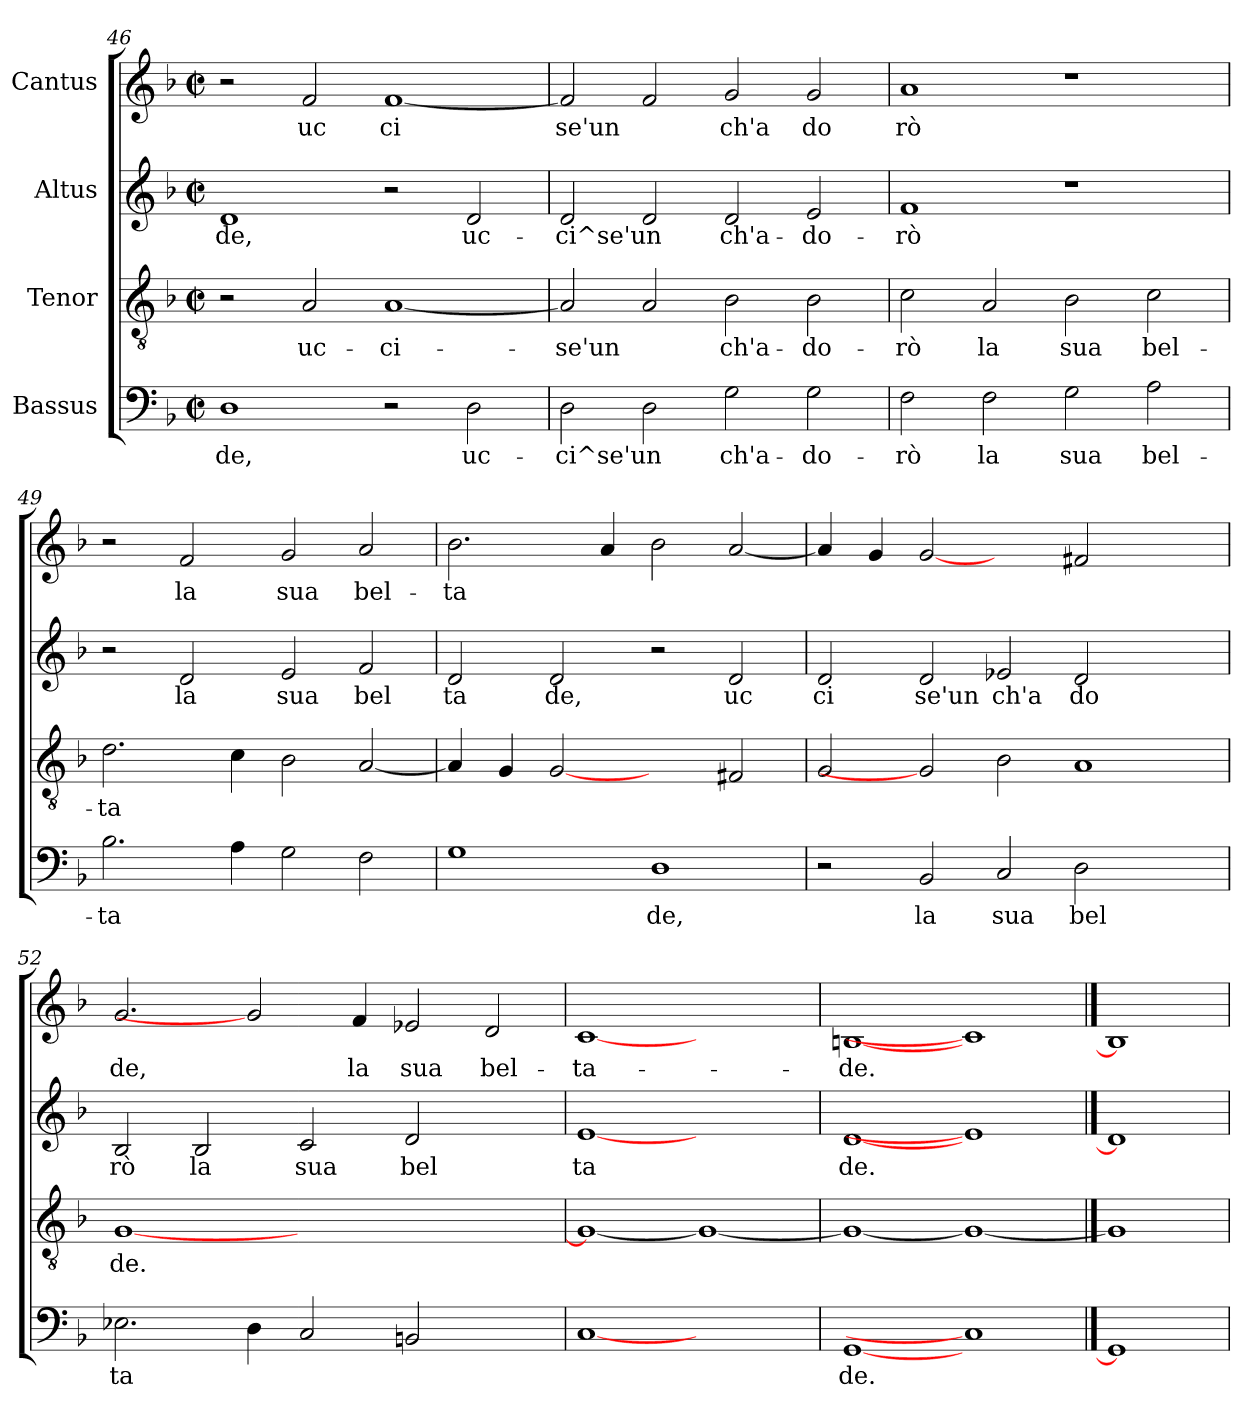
**kern	**text	**kern	**text	**kern	**text	**kern	**text
*part4	*part4	*part3	*part3	*part2	*part2	*part1	*part1
*staff4	*staff4	*staff3	*staff3	*staff2	*staff2	*staff1	*staff1
*I"Bassus	*	*I"Tenor	*	*I"Altus	*	*I"Cantus	*
*clefF4	*	*clefGv2	*	*clefG2	*	*clefG2	*
*k[b-]	*	*k[b-]	*	*k[b-]	*	*k[b-]	*
*F:	*	*F:	*	*F:	*	*F:	*
*M2/2	*	*M2/2	*	*M2/2	*	*M2/2	*
*met(c|)	*	*met(c|)	*	*met(c|)	*	*met(c|)	*
=46	=46	=46	=46	=46	=46	=46	=46
!	!LO:LY:b:cj	!	!	!	!LO:LY:b:cj	!	!
1D	-de,	2r	.	1d	-de,	2r	.
!	!	!	!LO:LY:b:cj	!	!	!	!LO:LY:b:cj
.	.	2A/	uc-	.	.	2f/	uc
!	!	!	!LO:LY:b:cj	!	!	!	!LO:LY:b:cj
2r	.	[<1A	-ci-	2r	.	[<1f	ci
!	!LO:LY:b:cj	!	!	!	!LO:LY:b:cj	!	!
2D\	uc-	.	.	2d/	uc-	.	.
=47	=47	=47	=47	=47	=47	=47	=47
!	!LO:LY:b:cj	!	!LO:LY:b:cj	!	!LO:LY:b:cj	!	!LO:LY:b:cj
2D\	-ci^se'un	2A/]	-se'un	2d/	-ci^se'un	2f/]	se'un
!	!LO:LY:b:cj	!	!LO:LY:b:cj	!	!LO:LY:b:cj	!	!LO:LY:b:cj
2D\	.	2A/	.	2d/	.	2f/	.
!	!LO:LY:b:cj	!	!LO:LY:b:cj	!	!LO:LY:b:cj	!	!LO:LY:b:cj
2G\	ch'a-	2B-\	ch'a-	2d/	ch'a-	2g/	ch'a
!	!LO:LY:b:cj	!	!LO:LY:b:cj	!	!LO:LY:b:cj	!	!LO:LY:b:cj
2G\	-do-	2B-\	-do-	2e/	-do-	2g/	do
=48	=48	=48	=48	=48	=48	=48	=48
!	!LO:LY:b:cj	!	!LO:LY:b:cj	!	!LO:LY:b:cj	!	!LO:LY:b:cj
2F\	-rò	2c\	-rò	1f	-rò	1a	rò
!	!LO:LY:b:cj	!	!LO:LY:b:cj	!	!	!	!
2F\	la	2A/	la	.	.	.	.
!	!LO:LY:b:cj	!	!LO:LY:b:cj	!	!	!	!
2G\	sua	2B-\	sua	1r	.	1r	.
!	!LO:LY:b:cj	!	!LO:LY:b:cj	!	!	!	!
2A\	bel-	2c\	bel-	.	.	.	.
!!LO:LB:g=z
=49	=49	=49	=49	=49	=49	=49	=49
!	!LO:LY:b:cj	!	!LO:LY:b:cj	!	!	!	!
2.B-\	-ta	2.d\	-ta	2r	.	2r	.
!	!	!	!	!	!LO:LY:b:cj	!	!LO:LY:b:cj
.	.	.	.	2d/	la	2f/	la
!	!LO:LY:b:cj	!	!LO:LY:b:cj	!	!	!	!
4A\	.	4c\	.	.	.	.	.
!	!LO:LY:b:cj	!	!LO:LY:b:cj	!	!LO:LY:b:cj	!	!LO:LY:b:cj
2G\	.	2B-\	.	2e/	sua	2g/	sua
!	!LO:LY:b:cj	!	!LO:LY:b:cj	!	!LO:LY:b:cj	!	!LO:LY:b:cj
2F\	.	[<2A/	.	2f/	bel	2a/	bel-
=50	=50	=50	=50	=50	=50	=50	=50
!	!LO:LY:b:cj	!	!LO:LY:b:cj	!	!LO:LY:b:cj	!	!LO:LY:b:cj
1G	.	4A/]	.	2d/	ta	2.b-\	-ta-
!	!	!	!LO:LY:b:cj	!	!	!	!
.	.	4G/	.	.	.	.	.
!	!	!	!LO:LY:b:cj	!	!LO:LY:b:cj	!	!
.	.	[2G	.	2d/	de,	.	.
!	!	!	!	!	!	!	!LO:LY:b:cj
.	.	.	.	.	.	4a/	--
!	!LO:LY:b:cj	!	!	!	!	!	!LO:LY:b:cj
1D	de,	2ryy	.	2r	.	2b-\	--
!	!	!	!LO:LY:b:cj	!	!LO:LY:b:cj	!	!LO:LY:b:cj
.	.	2F#/	.	2d/	uc	[<2a/	--
=51	=51	=51	=51	=51	=51	=51	=51
!	!	!	!LO:LY:b:cj	!	!LO:LY:b:cj	!	!LO:LY:b:cj
2r	.	2G/	.	2d/	ci	4a/]	--
!	!	!	!	!	!	!	!LO:LY:b:cj
.	.	.	.	.	.	4g/	--
!	!LO:LY:b:cj	!	!	!	!LO:LY:b:cj	!	!LO:LY:b:cj
2BB-/	la	2G]	.	2d/	se'un	[2g	--
!	!LO:LY:b:cj	!	!LO:LY:b:cj	!	!LO:LY:b:cj	!	!
2C/	sua	2B-\	.	2e-/	ch'a	2ryy	.
!	!LO:LY:b:cj	!	!LO:LY:b:cj	!	!LO:LY:b:cj	!	!LO:LY:b:cj
2D\	bel	1A	.	2d/	do	2f#/	--
2ryy	.	.	.	2ryy	.	2ryy	.
=52	=52	=52	=52	=52	=52	=52	=52
!	!LO:LY:b:cj	!	!LO:LY:b:cj	!	!LO:LY:b:cj	!	!LO:LY:b:cj
2.E-\	ta	[<1G	de.	2B-/	rò	2.g/	-de,
!	!	!	!	!	!LO:LY:b:cj	!	!
.	.	.	.	2B-/	la	.	.
!	!LO:LY:b:cj	!	!	!	!	!	!
4D\	.	.	.	.	.	2g]	.
!	!LO:LY:b:cj	!	!	!	!LO:LY:b:cj	!	!
2C/	.	1.ryy	.	2c/	sua	.	.
!	!	!	!	!	!	!	!LO:LY:b:cj
.	.	.	.	.	.	4f/	la
!	!LO:LY:b:cj	!	!	!	!LO:LY:b:cj	!	!LO:LY:b:cj
2BB/	.	.	.	2d/	bel	2e-/	sua
!	!	!	!	!	!	!	!LO:LY:b:cj
2ryy	.	.	.	2ryy	.	2d/	bel-
=53	=53	=53	=53	=53	=53	=53	=53
!	!LO:LY:b:cj	!	!LO:LY:b:cj	!	!LO:LY:b:cj	!	!LO:LY:b:cj
[1C	.	1G_<	.	[1e	ta	[1c	-ta-
1ryy	.	1G_	.	1ryy	.	1ryy	.
=54	=54	=54	=54	=54	=54	=54	=54
!	!LO:LY:b:cj	!	!LO:LY:b:cj	!	!LO:LY:b:cj	!	!LO:LY:b:cj
[1GG	de.	1G_	.	[1d	de.	[1B	-de.
1C]	.	1G_	.	1e]	.	1c]	.
==55	==55	==55	==55	==55	==55	==55	==55
1GG]	.	1G]	.	1d]	.	1B]	.
=	=	=	=	=	=	=	=
*-	*-	*-	*-	*-	*-	*-	*-
